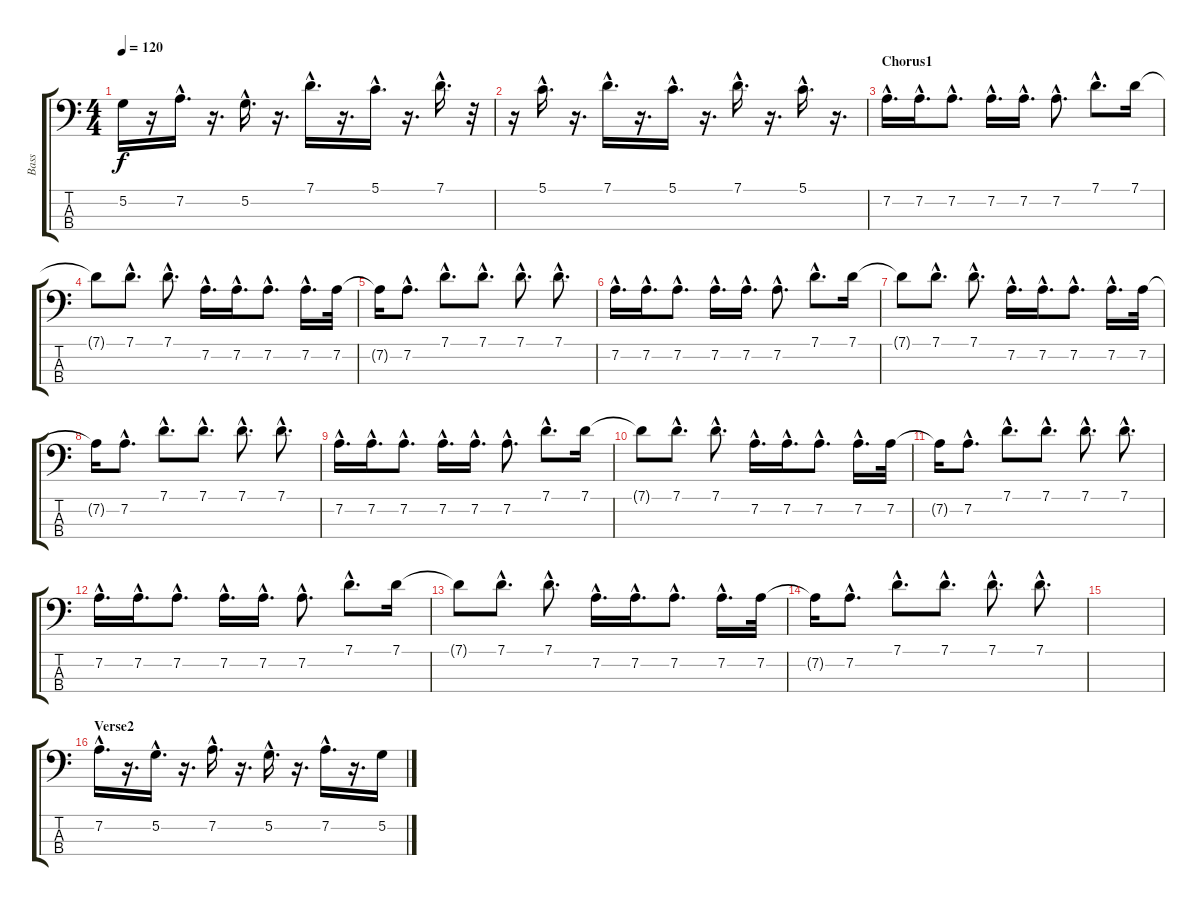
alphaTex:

\track ("Bass" "Bass") {instrument slapbass2}
\staff {score tabs}
\tuning (G2 D2 A1 E1) {hide}
\ts (4 4)
\tempo 120
\clef f4
\ks c
5.2{t}.16{dy f} r.16 7.2{hac}.16{d} r.16{d} 5.2{hac}.16{d} r.16{d} 7.1{hac}.16{d} r.16{d} 5.1{hac}.16{d} r.16{d} 7.1{hac}.16{d} r.32 |
r.16 5.1{hac}.16{d} r.16{d} 7.1{hac}.16{d} r.16{d} 5.1{hac}.16{d} r.16{d} 7.1{hac}.16{d} r.16{d} 5.1{hac}.16{d} r.16{d} |
\section ("" "Chorus1")
7.2{hac}.16{d} 7.2{hac}.16{d} 7.2{hac}.8{d} 7.2{hac}.16{d} 7.2{hac}.16{d} 7.2{hac}.8{d} 7.1{hac}.8{d} 7.1.16 |
7.1{t}.8 7.1{hac}.8{d} 7.1{hac}.8{d} 7.2{hac}.16{d} 7.2{hac}.16{d} 7.2{hac}.8{d} 7.2{hac}.16{d} 7.2.32 |
7.2{t}.16 7.2{hac}.8{d} 7.1{hac}.8{d} 7.1{hac}.8{d} 7.1{hac}.8{d} 7.1{hac}.8{d} |
7.2{hac}.16{d} 7.2{hac}.16{d} 7.2{hac}.8{d} 7.2{hac}.16{d} 7.2{hac}.16{d} 7.2{hac}.8{d} 7.1{hac}.8{d} 7.1.16 |
7.1{t}.8 7.1{hac}.8{d} 7.1{hac}.8{d} 7.2{hac}.16{d} 7.2{hac}.16{d} 7.2{hac}.8{d} 7.2{hac}.16{d} 7.2.32 |
7.2{t}.16 7.2{hac}.8{d} 7.1{hac}.8{d} 7.1{hac}.8{d} 7.1{hac}.8{d} 7.1{hac}.8{d} |
7.2{hac}.16{d} 7.2{hac}.16{d} 7.2{hac}.8{d} 7.2{hac}.16{d} 7.2{hac}.16{d} 7.2{hac}.8{d} 7.1{hac}.8{d} 7.1.16 |
7.1{t}.8 7.1{hac}.8{d} 7.1{hac}.8{d} 7.2{hac}.16{d} 7.2{hac}.16{d} 7.2{hac}.8{d} 7.2{hac}.16{d} 7.2.32 |
7.2{t}.16 7.2{hac}.8{d} 7.1{hac}.8{d} 7.1{hac}.8{d} 7.1{hac}.8{d} 7.1{hac}.8{d} |
7.2{hac}.16{d} 7.2{hac}.16{d} 7.2{hac}.8{d} 7.2{hac}.16{d} 7.2{hac}.16{d} 7.2{hac}.8{d} 7.1{hac}.8{d} 7.1.16 |
7.1{t}.8 7.1{hac}.8{d} 7.1{hac}.8{d} 7.2{hac}.16{d} 7.2{hac}.16{d} 7.2{hac}.8{d} 7.2{hac}.16{d} 7.2.32 |
7.2{t}.16 7.2{hac}.8{d} 7.1{hac}.8{d} 7.1{hac}.8{d} 7.1{hac}.8{d} 7.1{hac}.8{d} |
|
\section ("" "Verse2")
7.2{hac}.16{d} r.16{d} 5.2{hac}.16{d} r.16{d} 7.2{hac}.16{d} r.16{d} 5.2{hac}.16{d} r.16{d} 7.2{hac}.16{d} r.16{d} 5.2.16
